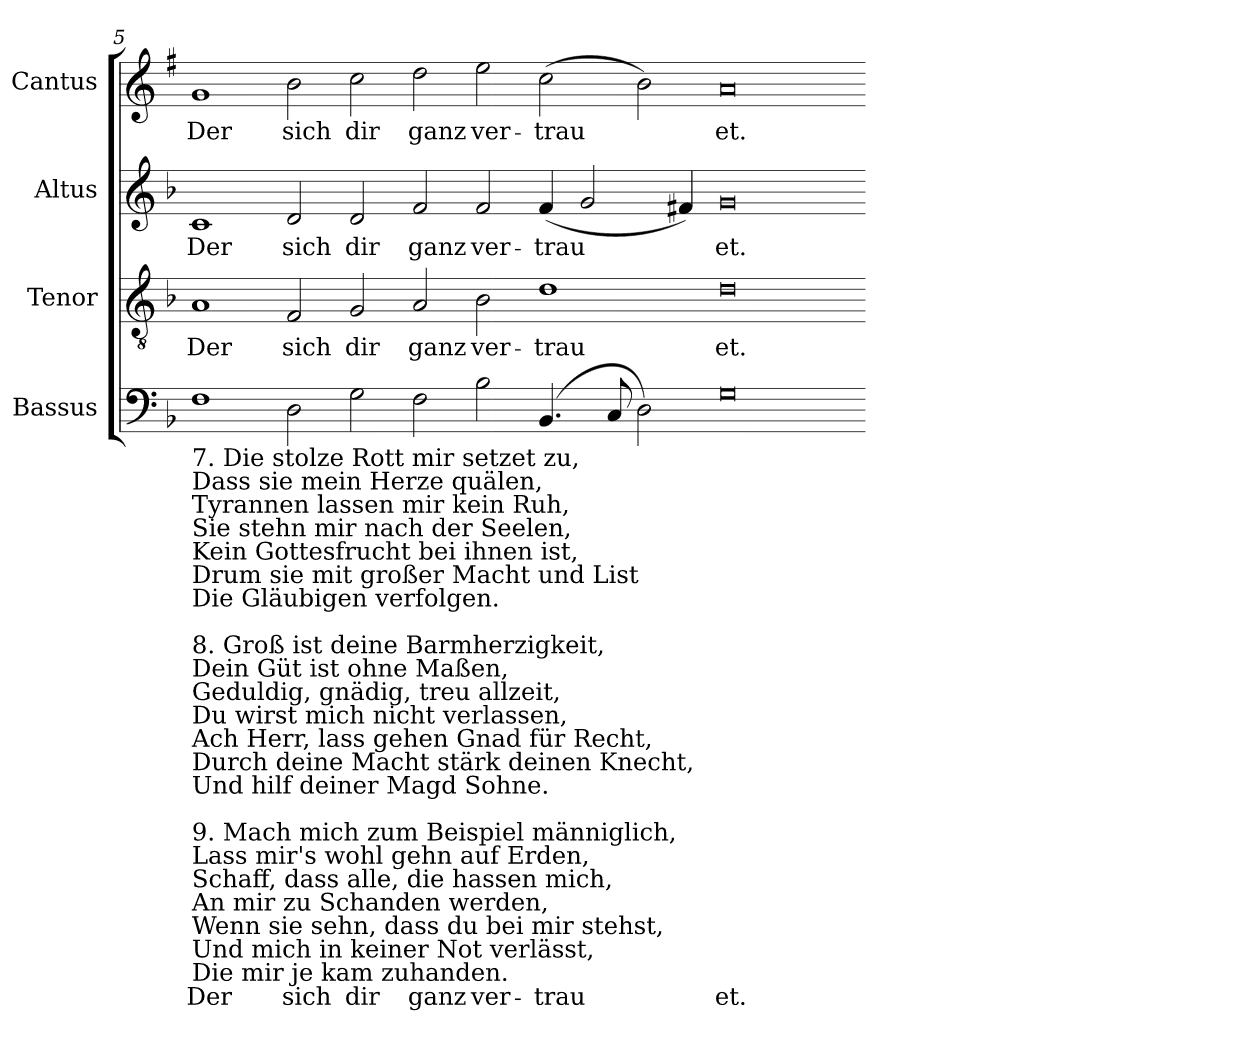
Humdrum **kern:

**kern	**text	**kern	**text	**kern	**text	**kern	**text
*part4	*part4	*part3	*part3	*part2	*part2	*part1	*part1
*staff4	*staff4	*staff3	*staff3	*staff2	*staff2	*staff1	*staff1
*I"Bassus	*	*I"Tenor	*	*I"Altus	*	*I"Cantus	*
*clefF4	*	*clefGv2	*	*clefG2	*	*clefG2	*
*	*	*	*	*	*	*ITrd1c2	*
*k[b-]	*	*k[b-]	*	*k[b-]	*	*k[b-]	*
*F:	*	*F:	*	*F:	*	*F:	*
=5	=5	=5	=5	=5	=5	=5	=5
!LO:TX:b:t=7. Die stolze Rott mir setzet zu,\nDass sie mein Herze quälen,\nTyrannen lassen mir kein Ruh,\nSie stehn mir nach der Seelen,\nKein Gottesfrucht bei ihnen ist,\nDrum sie mit großer Macht und List\nDie Gläubigen verfolgen.\n\n8. Groß ist deine Barmherzigkeit,\nDein Güt ist ohne Maßen,\nGeduldig, gnädig, treu allzeit,\nDu wirst mich nicht verlassen,\nAch Herr, lass gehen Gnad für Recht,\nDurch deine Macht stärk deinen Knecht,\nUnd hilf deiner Magd Sohne.\n\n9. Mach mich zum Beispiel männiglich,\nLass mir's wohl gehn auf Erden,\nSchaff, dass alle, die hassen mich,\nAn mir zu Schanden werden,\nWenn sie sehn, dass du bei mir stehst,\nUnd mich in keiner Not verlässt,\nDie mir je kam zuhanden.	!	!	!	!	!	!	!
!	!LO:LY:b	!	!LO:LY:b	!	!LO:LY:b	!	!LO:LY:b
1F	Der	1A	Der	1c	Der	1f	Der
!	!LO:LY:b	!	!LO:LY:b	!	!LO:LY:b	!	!LO:LY:b
2D	sich	2F	sich	2d	sich	2a	sich
!	!LO:LY:b	!	!LO:LY:b	!	!LO:LY:b	!	!LO:LY:b
2G	dir	2G	dir	2d	dir	2b-	dir
!	!LO:LY:b	!	!LO:LY:b	!	!LO:LY:b	!	!LO:LY:b
2F	ganz	2A	ganz	2f	ganz	2cc	ganz
!	!LO:LY:b	!	!LO:LY:b	!	!LO:LY:b	!	!LO:LY:b
2B-	ver-	2B-	ver-	2f	ver-	2dd	ver-
!	!LO:LY:b	!	!LO:LY:b	!	!LO:LY:b	!	!LO:LY:b
(<4.BB-	-trau	1d	-trau	(<4f	-trau	(>2b-	-trau
.	.	.	.	2g	.	.	.
8C	.	.	.	.	.	.	.
2D)	.	.	.	.	.	2a)	.
.	.	.	.	4f#X)	.	.	.
!	!LO:LY:b	!	!LO:LY:b	!	!LO:LY:b	!	!LO:LY:b
0G	et.	0d	et.	0g	et.	0g	et.
=-	=-	=-	=-	=-	=-	=-	=-
*-	*-	*-	*-	*-	*-	*-	*-
